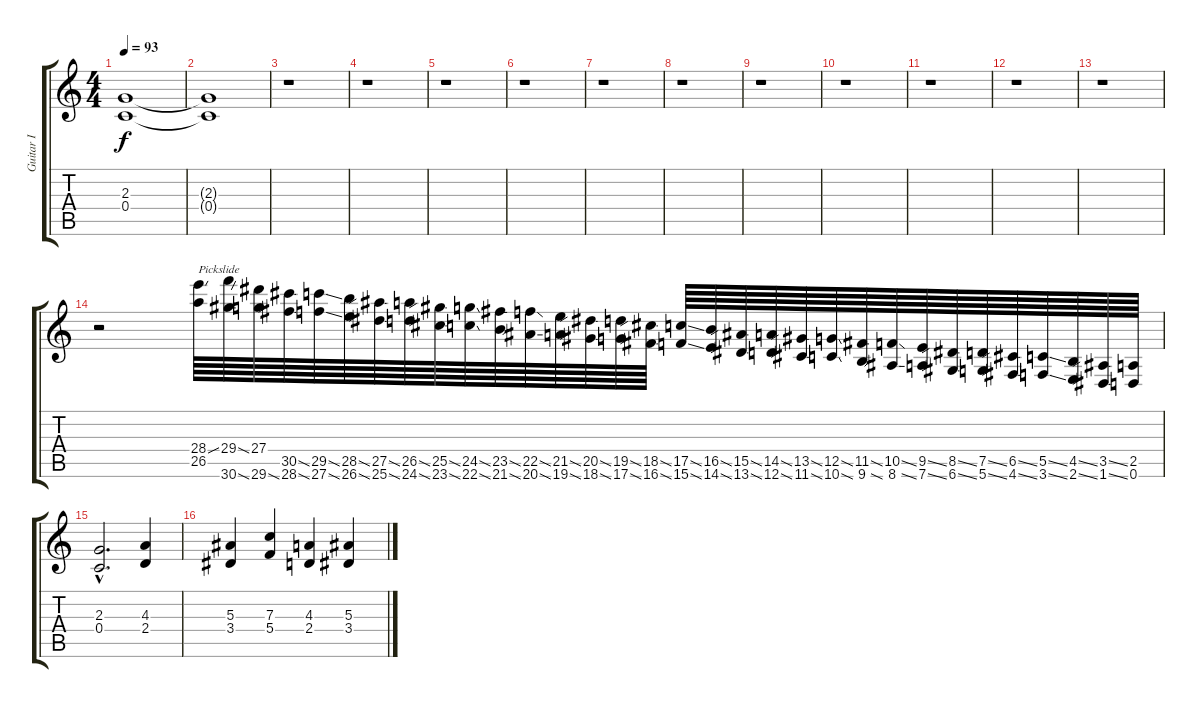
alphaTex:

\track ("Guitar I" "Guitar I") {instrument distortionguitar}
\staff {score tabs}
\tuning (D4 A3 F3 C3 G2 D2) {hide}
\ts (4 4)
\tempo 93
\clef g2
\ks c
(2.3{t} 0.4{t}).1{dy f} |
(2.3{t} 0.4{t}).1 |
r.1 |
r.1 |
r.1 |
r.1 |
r.1 |
r.1 |
r.1 |
r.1 |
r.1 |
r.1 |
r.1 |
r.2 (28.4{ss} 26.5).64{txt "Pickslide" balance 16} (29.4{ss} 30.6{ss}).64 (27.4 29.6{ss}).64 (30.5{ss} 28.6{ss}).64 (29.5{ss} 27.6{ss}).64 (28.5{ss} 26.6{ss}).64 (27.5{ss} 25.6{ss}).64 (26.5{ss} 24.6{ss}).64 (25.5{ss} 23.6{ss}).64 (24.5{ss} 22.6{ss}).64 (23.5{ss} 21.6{ss}).64 (22.5{ss} 20.6{ss}).64 (21.5{ss} 19.6{ss}).64 (20.5{ss} 18.6{ss}).64 (19.5{ss} 17.6{ss}).64 (18.5{ss} 16.6{ss}).64 (17.5{ss} 15.6{ss}).64 (16.5{ss} 14.6{ss}).64 (15.5{ss} 13.6{ss}).64 (14.5{ss} 12.6{ss}).64 (13.5{ss} 11.6{ss}).64 (12.5{ss} 10.6{ss}).64 (11.5{ss} 9.6{ss}).64 (10.5{ss} 8.6{ss}).64 (9.5{ss} 7.6{ss}).64 (8.5{ss} 6.6{ss}).64 (7.5{ss} 5.6{ss}).64 (6.5{ss} 4.6{ss}).64 (5.5{ss} 3.6{ss}).64 (4.5{ss} 2.6{ss}).64 (3.5{ss} 1.6{ss}).64 (2.5 0.6).64 |
(2.3{hac} 0.4{hac}).2{d} (4.3 2.4).4 |
(5.3 3.4).4 (7.3 5.4).4 (4.3 2.4).4 (5.3 3.4).4
